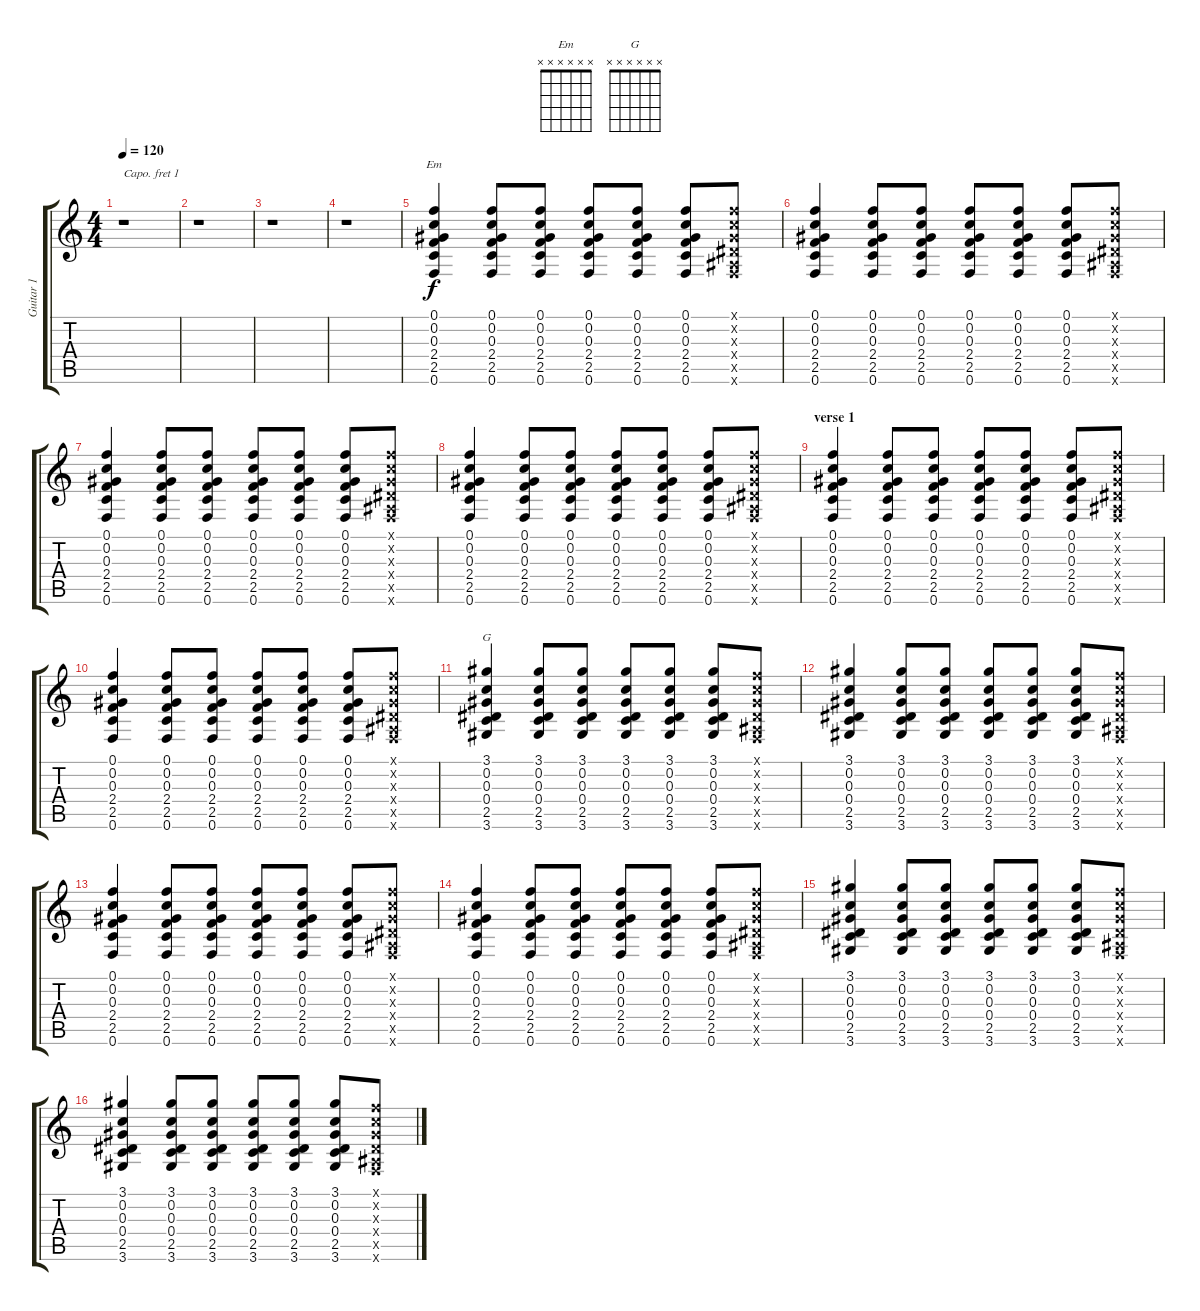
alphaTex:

\track ("Guitar 1" "Guitar 1") {instrument distortionguitar}
\staff {score tabs}
\capo 1
\tuning (E4 B3 G3 D3 A2 E2) {hide}
\chord ("Em" x x x x x x) {firstfret 0}
\chord ("G" x x x x x x) {firstfret 0}
\ts (4 4)
\tempo 120
\clef g2
\ks c
r.1{dy f instrument distortionguitar} |
r.1 |
r.1 |
r.1 |
(0.1 0.2 0.3 2.4 2.5 0.6).4{ch "Em"} (0.1 0.2 0.3 2.4 2.5 0.6).8 (0.1 0.2 0.3 2.4 2.5 0.6).8 (0.1 0.2 0.3 2.4 2.5 0.6).8 (0.1 0.2 0.3 2.4 2.5 0.6).8 (0.1 0.2 0.3 2.4 2.5 0.6).8 (0.1{x} 0.2{x} 0.3{x} 0.4{x} 0.5{x} 0.6{x}).8 |
(0.1 0.2 0.3 2.4 2.5 0.6).4 (0.1 0.2 0.3 2.4 2.5 0.6).8 (0.1 0.2 0.3 2.4 2.5 0.6).8 (0.1 0.2 0.3 2.4 2.5 0.6).8 (0.1 0.2 0.3 2.4 2.5 0.6).8 (0.1 0.2 0.3 2.4 2.5 0.6).8 (0.1{x} 0.2{x} 0.3{x} 0.4{x} 0.5{x} 0.6{x}).8 |
(0.1 0.2 0.3 2.4 2.5 0.6).4 (0.1 0.2 0.3 2.4 2.5 0.6).8 (0.1 0.2 0.3 2.4 2.5 0.6).8 (0.1 0.2 0.3 2.4 2.5 0.6).8 (0.1 0.2 0.3 2.4 2.5 0.6).8 (0.1 0.2 0.3 2.4 2.5 0.6).8 (0.1{x} 0.2{x} 0.3{x} 0.4{x} 0.5{x} 0.6{x}).8 |
(0.1 0.2 0.3 2.4 2.5 0.6).4 (0.1 0.2 0.3 2.4 2.5 0.6).8 (0.1 0.2 0.3 2.4 2.5 0.6).8 (0.1 0.2 0.3 2.4 2.5 0.6).8 (0.1 0.2 0.3 2.4 2.5 0.6).8 (0.1 0.2 0.3 2.4 2.5 0.6).8 (0.1{x} 0.2{x} 0.3{x} 0.4{x} 0.5{x} 0.6{x}).8 |
\section ("" "verse 1")
(0.1 0.2 0.3 2.4 2.5 0.6).4 (0.1 0.2 0.3 2.4 2.5 0.6).8 (0.1 0.2 0.3 2.4 2.5 0.6).8 (0.1 0.2 0.3 2.4 2.5 0.6).8 (0.1 0.2 0.3 2.4 2.5 0.6).8 (0.1 0.2 0.3 2.4 2.5 0.6).8 (0.1{x} 0.2{x} 0.3{x} 0.4{x} 0.5{x} 0.6{x}).8 |
(0.1 0.2 0.3 2.4 2.5 0.6).4 (0.1 0.2 0.3 2.4 2.5 0.6).8 (0.1 0.2 0.3 2.4 2.5 0.6).8 (0.1 0.2 0.3 2.4 2.5 0.6).8 (0.1 0.2 0.3 2.4 2.5 0.6).8 (0.1 0.2 0.3 2.4 2.5 0.6).8 (0.1{x} 0.2{x} 0.3{x} 0.4{x} 0.5{x} 0.6{x}).8 |
(3.1 0.2 0.3 0.4 2.5 3.6).4{ch "G"} (3.1 0.2 0.3 0.4 2.5 3.6).8 (3.1 0.2 0.3 0.4 2.5 3.6).8 (3.1 0.2 0.3 0.4 2.5 3.6).8 (3.1 0.2 0.3 0.4 2.5 3.6).8 (3.1 0.2 0.3 0.4 2.5 3.6).8 (0.1{x} 0.2{x} 0.3{x} 0.4{x} 0.5{x} 0.6{x}).8 |
(3.1 0.2 0.3 0.4 2.5 3.6).4 (3.1 0.2 0.3 0.4 2.5 3.6).8 (3.1 0.2 0.3 0.4 2.5 3.6).8 (3.1 0.2 0.3 0.4 2.5 3.6).8 (3.1 0.2 0.3 0.4 2.5 3.6).8 (3.1 0.2 0.3 0.4 2.5 3.6).8 (0.1{x} 0.2{x} 0.3{x} 0.4{x} 0.5{x} 0.6{x}).8 |
(0.1 0.2 0.3 2.4 2.5 0.6).4 (0.1 0.2 0.3 2.4 2.5 0.6).8 (0.1 0.2 0.3 2.4 2.5 0.6).8 (0.1 0.2 0.3 2.4 2.5 0.6).8 (0.1 0.2 0.3 2.4 2.5 0.6).8 (0.1 0.2 0.3 2.4 2.5 0.6).8 (0.1{x} 0.2{x} 0.3{x} 0.4{x} 0.5{x} 0.6{x}).8 |
(0.1 0.2 0.3 2.4 2.5 0.6).4 (0.1 0.2 0.3 2.4 2.5 0.6).8 (0.1 0.2 0.3 2.4 2.5 0.6).8 (0.1 0.2 0.3 2.4 2.5 0.6).8 (0.1 0.2 0.3 2.4 2.5 0.6).8 (0.1 0.2 0.3 2.4 2.5 0.6).8 (0.1{x} 0.2{x} 0.3{x} 0.4{x} 0.5{x} 0.6{x}).8 |
(3.1 0.2 0.3 0.4 2.5 3.6).4 (3.1 0.2 0.3 0.4 2.5 3.6).8 (3.1 0.2 0.3 0.4 2.5 3.6).8 (3.1 0.2 0.3 0.4 2.5 3.6).8 (3.1 0.2 0.3 0.4 2.5 3.6).8 (3.1 0.2 0.3 0.4 2.5 3.6).8 (0.1{x} 0.2{x} 0.3{x} 0.4{x} 0.5{x} 0.6{x}).8 |
(3.1 0.2 0.3 0.4 2.5 3.6).4 (3.1 0.2 0.3 0.4 2.5 3.6).8 (3.1 0.2 0.3 0.4 2.5 3.6).8 (3.1 0.2 0.3 0.4 2.5 3.6).8 (3.1 0.2 0.3 0.4 2.5 3.6).8 (3.1 0.2 0.3 0.4 2.5 3.6).8 (0.1{x} 0.2{x} 0.3{x} 0.4{x} 0.5{x} 0.6{x}).8
